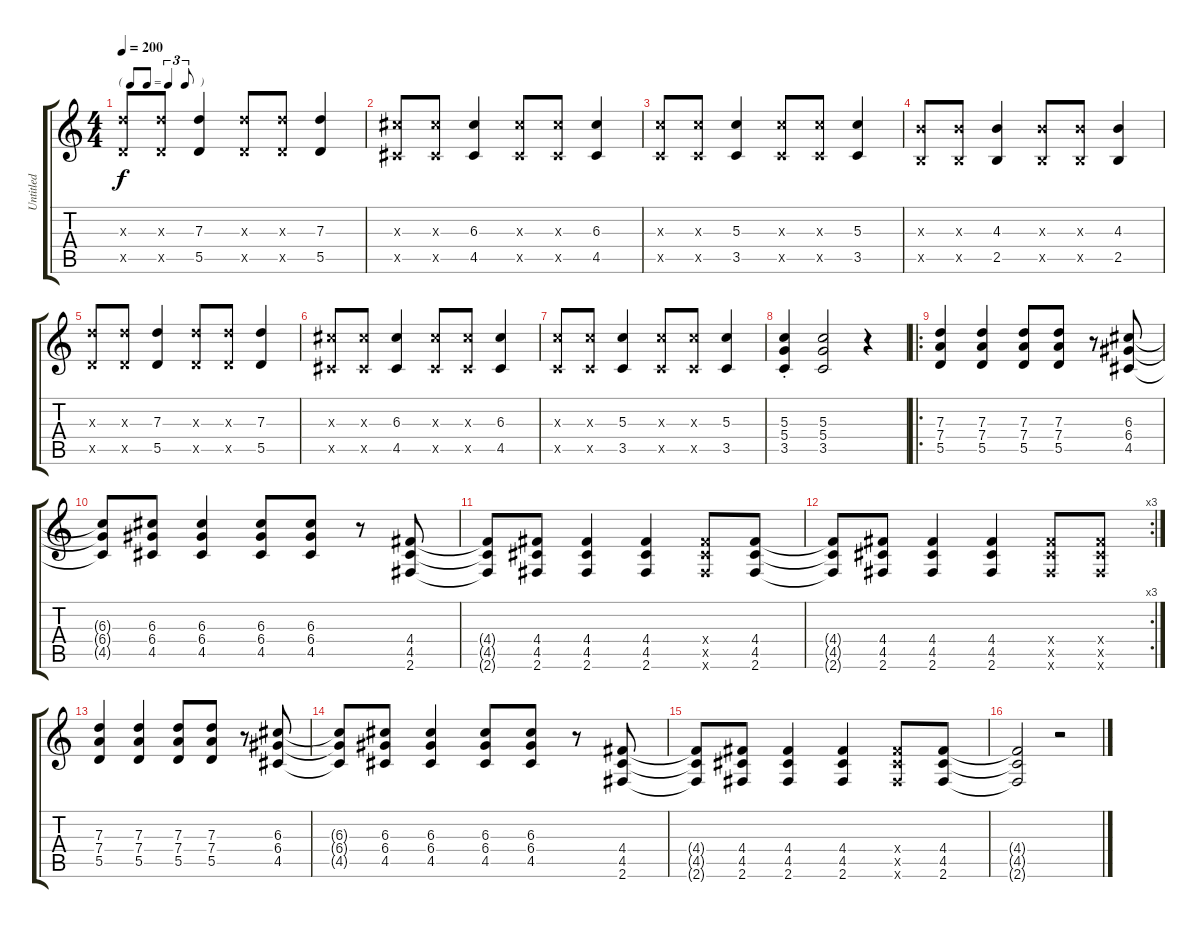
\track ("Untitled" "Untitled") {instrument acousticguitarnylon}
\staff {score tabs}
\tuning (E4 B3 G3 D3 A2 E2) {hide}
\ts (4 4)
\tf triplet8th
\tempo 200
\clef g2
\ks c
(7.3{x} 5.5{x}).8{dy f} (7.3{x} 5.5{x}).8 (7.3 5.5).4 (7.3{x} 5.5{x}).8 (7.3{x} 5.5{x}).8 (7.3 5.5).4 |
(6.3{x} 4.5{x}).8 (6.3{x} 4.5{x}).8 (6.3 4.5).4 (6.3{x} 4.5{x}).8 (6.3{x} 4.5{x}).8 (6.3 4.5).4 |
(5.3{x} 3.5{x}).8 (5.3{x} 3.5{x}).8 (5.3 3.5).4 (5.3{x} 3.5{x}).8 (5.3{x} 3.5{x}).8 (5.3 3.5).4 |
(4.3{x} 2.5{x}).8 (4.3{x} 2.5{x}).8 (4.3 2.5).4 (4.3{x} 2.5{x}).8 (4.3{x} 2.5{x}).8 (4.3 2.5).4 |
(7.3{x} 5.5{x}).8 (7.3{x} 5.5{x}).8 (7.3 5.5).4 (7.3{x} 5.5{x}).8 (7.3{x} 5.5{x}).8 (7.3 5.5).4 |
(6.3{x} 4.5{x}).8 (6.3{x} 4.5{x}).8 (6.3 4.5).4 (6.3{x} 4.5{x}).8 (6.3{x} 4.5{x}).8 (6.3 4.5).4 |
(5.3{x} 3.5{x}).8 (5.3{x} 3.5{x}).8 (5.3 3.5).4 (5.3{x} 3.5{x}).8 (5.3{x} 3.5{x}).8 (5.3 3.5).4 |
(5.3{st} 5.4{st} 3.5{st}).4 (5.3 5.4 3.5).2 r.4 |
\ro
(7.3 7.4 5.5).4 (7.3 7.4 5.5).4 (7.3 7.4 5.5).8 (7.3 7.4 5.5).8 r.8 (6.3 6.4 4.5).8 |
(6.3{t} 6.4{t} 4.5{t}).8 (6.3 6.4 4.5).8 (6.3 6.4 4.5).4 (6.3 6.4 4.5).8 (6.3 6.4 4.5).8 r.8 (4.4 4.5 2.6).8 |
(4.4{t} 4.5{t} 2.6{t}).8 (4.4 4.5 2.6).8 (4.4 4.5 2.6).4 (4.4 4.5 2.6).4 (4.4{x} 4.5{x} 2.6{x}).8 (4.4 4.5 2.6).8 |
\rc 3
(4.4{t} 4.5{t} 2.6{t}).8 (4.4 4.5 2.6).8 (4.4 4.5 2.6).4 (4.4 4.5 2.6).4 (4.4{x} 4.5{x} 2.6{x}).8 (4.4{x} 4.5{x} 2.6{x}).8 |
(7.3 7.4 5.5).4 (7.3 7.4 5.5).4 (7.3 7.4 5.5).8 (7.3 7.4 5.5).8 r.8 (6.3 6.4 4.5).8 |
(6.3{t} 6.4{t} 4.5{t}).8 (6.3 6.4 4.5).8 (6.3 6.4 4.5).4 (6.3 6.4 4.5).8 (6.3 6.4 4.5).8 r.8 (4.4 4.5 2.6).8 |
(4.4{t} 4.5{t} 2.6{t}).8 (4.4 4.5 2.6).8 (4.4 4.5 2.6).4 (4.4 4.5 2.6).4 (4.4{x} 4.5{x} 2.6{x}).8 (4.4 4.5 2.6).8 |
(4.4{t} 4.5{t} 2.6{t}).2 r.2
